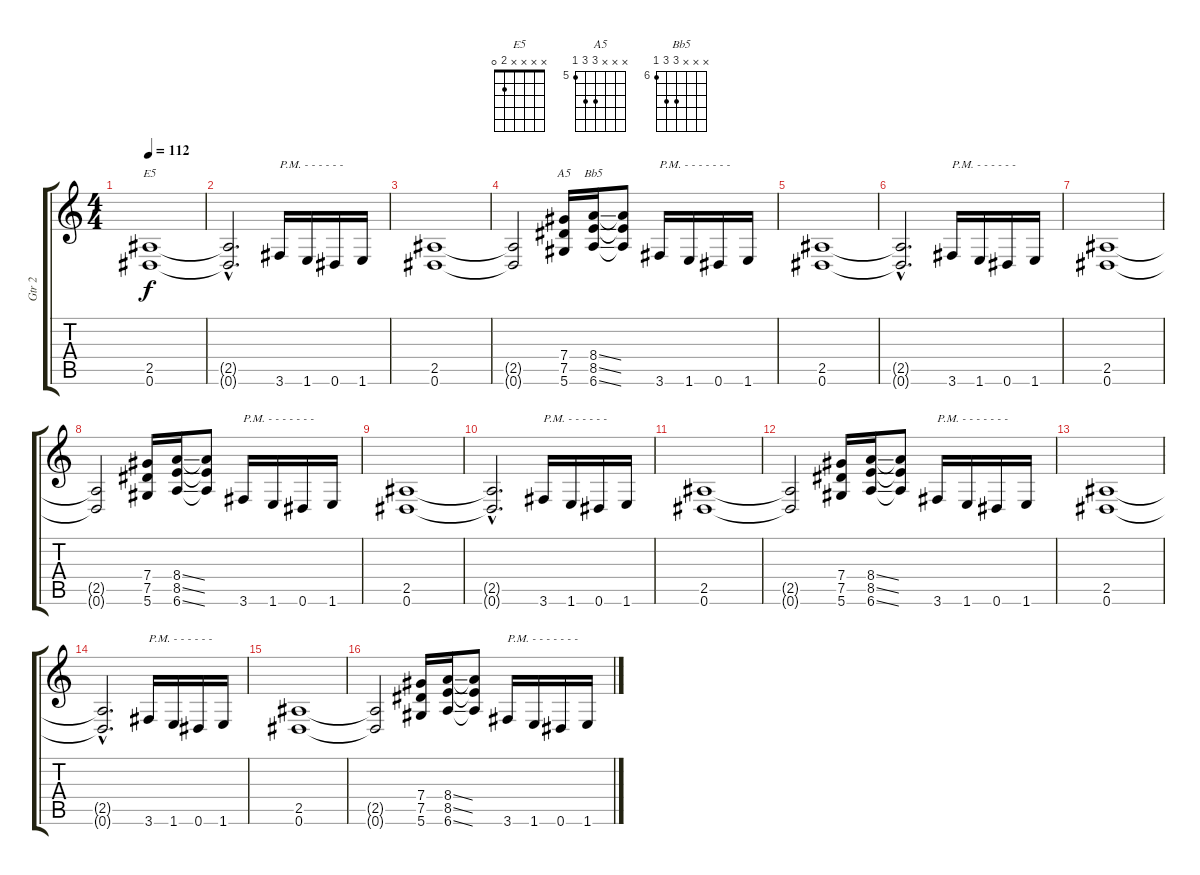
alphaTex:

\track ("Gtr 2" "Gtr 2") {instrument distortionguitar}
\staff {score tabs}
\tuning (Eb4 Bb3 Gb3 Db3 Ab2 Eb2) {hide}
\chord ("E5" x x x x 2 0)
\chord ("A5" x x x 7 7 5) {firstfret 5}
\chord ("Bb5" x x x 8 8 6) {firstfret 6}
\ts (4 4)
\tempo 112
\clef g2
\ks c
(2.5 0.6).1{ch "E5" dy f} |
(2.5{hac t} 0.6{hac t}).2{d} 3.6.16{txt "P.M. - - - - - -"} 1.6.16 0.6.16 1.6.16 |
(2.5 0.6).1 |
(2.5{t} 0.6{t}).2 (7.4 7.5 5.6).16{ch "A5"} (8.4{ss} 8.5{ss} 6.6{ss}).16{ch "Bb5"} (8.4{t} 8.5{t} 6.6{t}).8 3.6.16{txt "P.M. - - - - - - - "} 1.6.16 0.6.16 1.6.16 |
(2.5 0.6).1 |
(2.5{hac t} 0.6{hac t}).2{d} 3.6.16{txt "P.M. - - - - - -"} 1.6.16 0.6.16 1.6.16 |
(2.5 0.6).1 |
(2.5{t} 0.6{t}).2 (7.4 7.5 5.6).16 (8.4{ss} 8.5{ss} 6.6{ss}).16 (8.4{t} 8.5{t} 6.6{t}).8 3.6.16{txt "P.M. - - - - - - - "} 1.6.16 0.6.16 1.6.16 |
(2.5 0.6).1 |
(2.5{hac t} 0.6{hac t}).2{d} 3.6.16{txt "P.M. - - - - - -"} 1.6.16 0.6.16 1.6.16 |
(2.5 0.6).1 |
(2.5{t} 0.6{t}).2 (7.4 7.5 5.6).16 (8.4{ss} 8.5{ss} 6.6{ss}).16 (8.4{t} 8.5{t} 6.6{t}).8 3.6.16{txt "P.M. - - - - - - - "} 1.6.16 0.6.16 1.6.16 |
(2.5 0.6).1 |
(2.5{hac t} 0.6{hac t}).2{d} 3.6.16{txt "P.M. - - - - - -"} 1.6.16 0.6.16 1.6.16 |
(2.5 0.6).1 |
(2.5{t} 0.6{t}).2 (7.4 7.5 5.6).16 (8.4{ss} 8.5{ss} 6.6{ss}).16 (8.4{t} 8.5{t} 6.6{t}).8 3.6.16{txt "P.M. - - - - - - - "} 1.6.16 0.6.16 1.6.16
